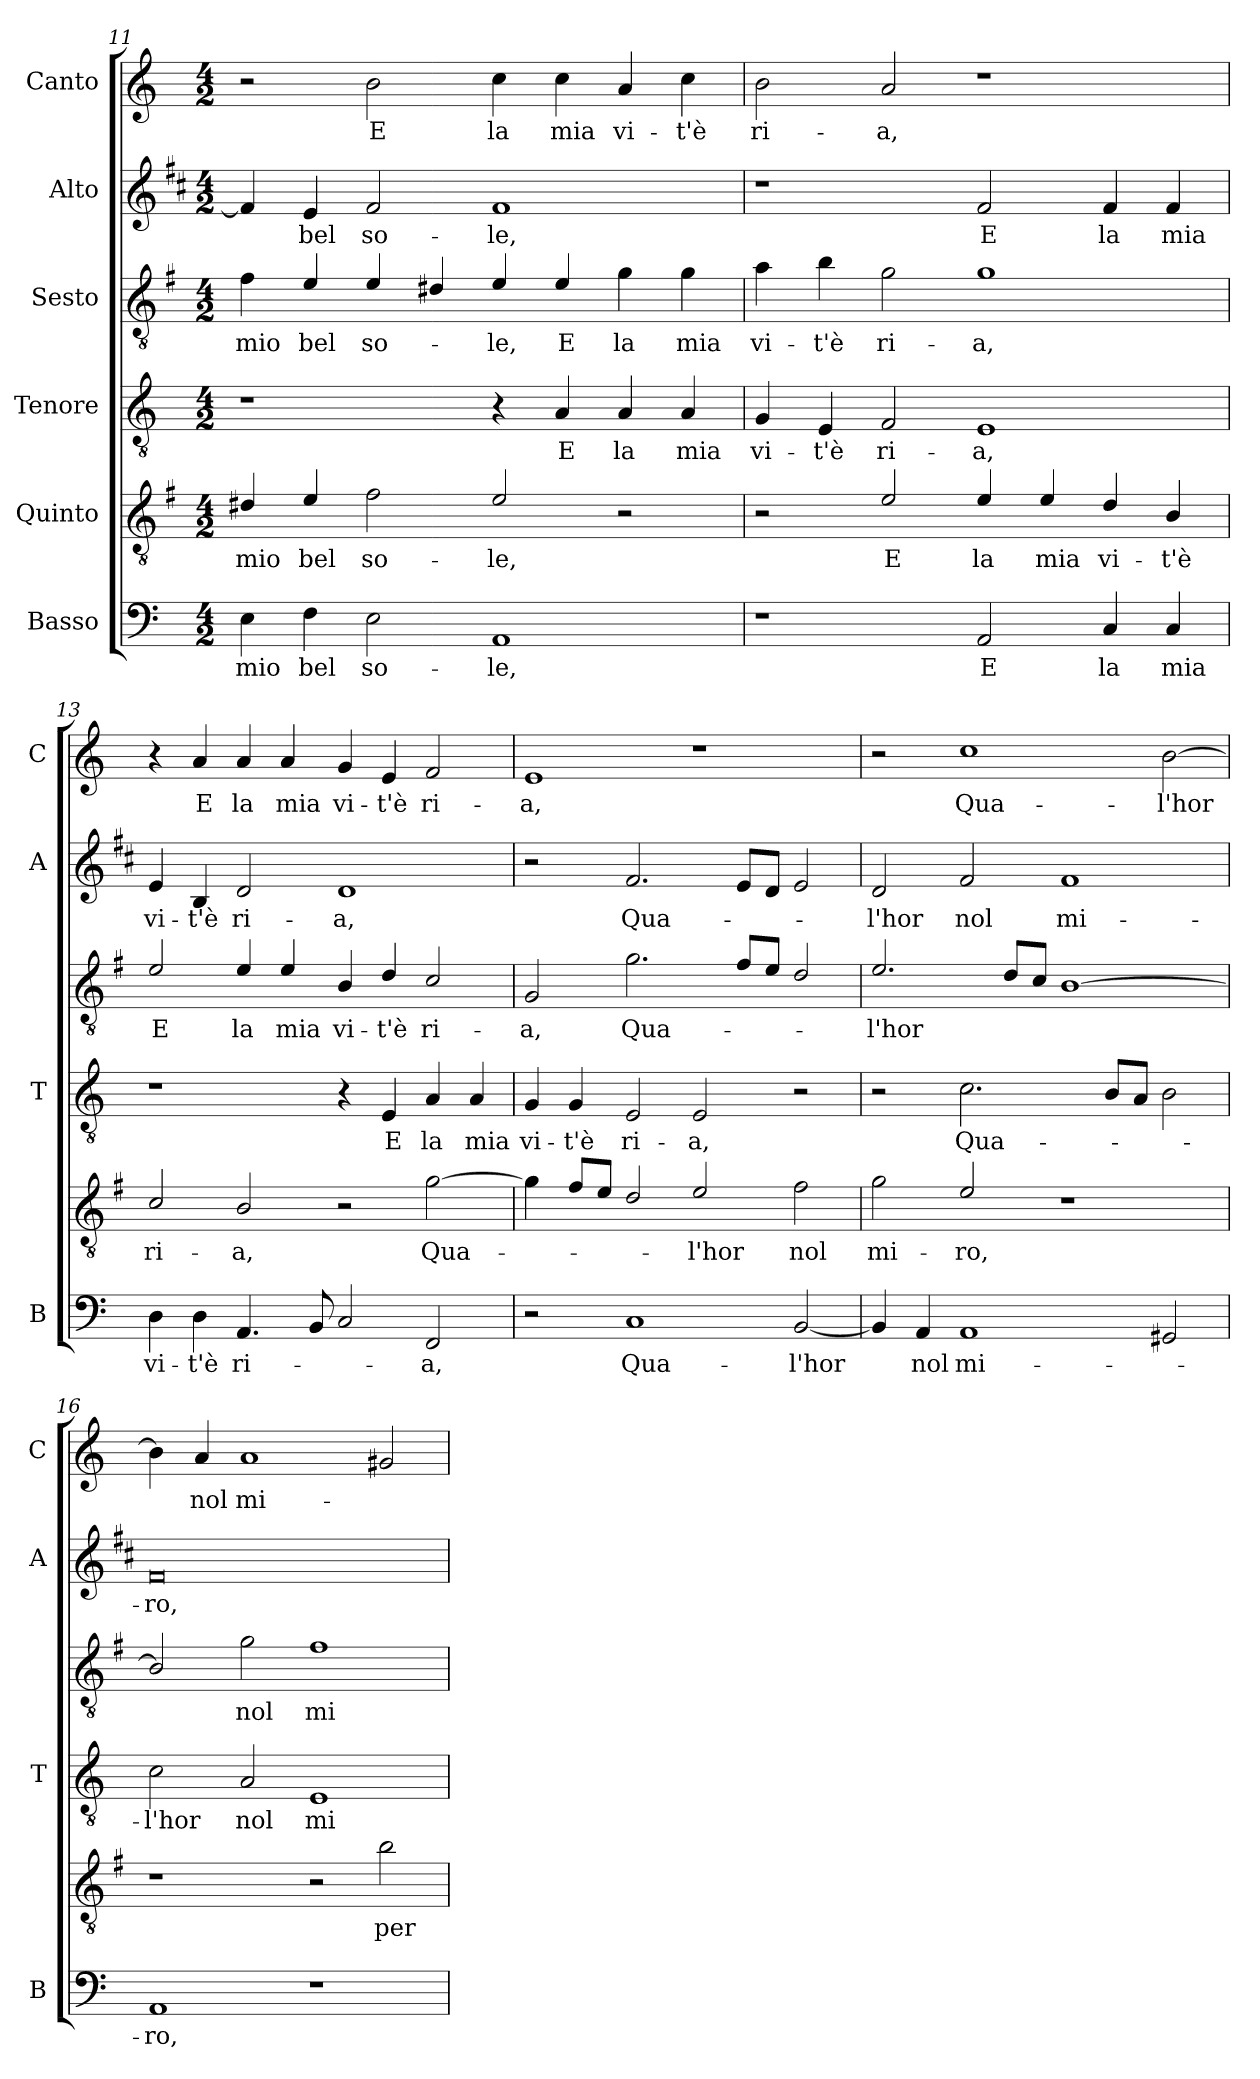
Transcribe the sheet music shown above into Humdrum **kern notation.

**kern	**text	**kern	**text	**kern	**text	**kern	**text	**kern	**text	**kern	**text
*part6	*part6	*part5	*part5	*part4	*part4	*part3	*part3	*part2	*part2	*part1	*part1
*staff6	*staff6	*staff5	*staff5	*staff4	*staff4	*staff3	*staff3	*staff2	*staff2	*staff1	*staff1
*I"Basso	*	*I"Quinto	*	*I"Tenore	*	*I"Sesto	*	*I"Alto	*	*I"Canto	*
*I'B	*	*	*	*I'T	*	*	*	*I'A	*	*I'C	*
*clefF4	*	*clefGv2	*	*clefGv2	*	*clefGv2	*	*clefG2	*	*clefG2	*
*	*	*ITrd4c7	*	*	*	*ITrd4c7	*	*ITrd1c2	*	*	*
*k[]	*	*k[]	*	*k[]	*	*k[]	*	*k[]	*	*k[]	*
*C:	*	*C:	*	*C:	*	*C:	*	*C:	*	*C:	*
*M4/2	*	*M4/2	*	*M4/2	*	*M4/2	*	*M4/2	*	*M4/2	*
=11	=11	=11	=11	=11	=11	=11	=11	=11	=11	=11	=11
!	!LO:LY:b	!	!LO:LY:b	!	!	!	!LO:LY:b	!	!	!	!
4E\	mio	4G#X/	mio	1r	.	4B\	mio	4e/]	.	2r	.
!	!LO:LY:b	!	!LO:LY:b	!	!	!	!LO:LY:b	!	!LO:LY:b	!	!
4F\	bel	4A/	bel	.	.	4A/	bel	4d/	bel	.	.
!	!LO:LY:b	!	!LO:LY:b	!	!	!	!LO:LY:b	!	!LO:LY:b	!	!LO:LY:b
2E\	so-	2B\	so-	.	.	4A/	so-	2e/	so-	2b\	E
.	.	.	.	.	.	4G#X/	.	.	.	.	.
!	!LO:LY:b	!	!LO:LY:b	!	!	!	!LO:LY:b	!	!LO:LY:b	!	!LO:LY:b
1AA	-le,	2A/	-le,	4r	.	4A/	-le,	1e	-le,	4cc\	la
!	!	!	!	!	!LO:LY:b	!	!LO:LY:b	!	!	!	!LO:LY:b
.	.	.	.	4A/	E	4A/	E	.	.	4cc\	mia
!	!	!	!	!	!LO:LY:b	!	!LO:LY:b	!	!	!	!LO:LY:b
.	.	2r	.	4A/	la	4c\	la	.	.	4a/	vi-
!	!	!	!	!	!LO:LY:b	!	!LO:LY:b	!	!	!	!LO:LY:b
.	.	.	.	4A/	mia	4c\	mia	.	.	4cc\	-t'è
=12	=12	=12	=12	=12	=12	=12	=12	=12	=12	=12	=12
!	!	!	!	!	!LO:LY:b	!	!LO:LY:b	!	!	!	!LO:LY:b
1r	.	2r	.	4G/	vi-	4d\	vi-	1r	.	2b\	ri-
!	!	!	!	!	!LO:LY:b	!	!LO:LY:b	!	!	!	!
.	.	.	.	4E/	-t'è	4e\	-t'è	.	.	.	.
!	!	!	!LO:LY:b	!	!LO:LY:b	!	!LO:LY:b	!	!	!	!LO:LY:b
.	.	2A/	E	2F/	ri-	2c\	ri-	.	.	2a/	-a,
!	!LO:LY:b	!	!LO:LY:b	!	!LO:LY:b	!	!LO:LY:b	!	!LO:LY:b	!	!
2AA/	E	4A/	la	1E	-a,	1c	-a,	2e/	E	1r	.
!	!	!	!LO:LY:b	!	!	!	!	!	!	!	!
.	.	4A/	mia	.	.	.	.	.	.	.	.
!	!LO:LY:b	!	!LO:LY:b	!	!	!	!	!	!LO:LY:b	!	!
4C/	la	4G/	vi-	.	.	.	.	4e/	la	.	.
!	!LO:LY:b	!	!LO:LY:b	!	!	!	!	!	!LO:LY:b	!	!
4C/	mia	4E/	-t'è	.	.	.	.	4e/	mia	.	.
=13	=13	=13	=13	=13	=13	=13	=13	=13	=13	=13	=13
!	!LO:LY:b	!	!LO:LY:b	!	!	!	!LO:LY:b	!	!LO:LY:b	!	!
4D\	vi-	2F/	ri-	1r	.	2A/	E	4d/	vi-	4r	.
!	!LO:LY:b	!	!	!	!	!	!	!	!LO:LY:b	!	!LO:LY:b
4D\	-t'è	.	.	.	.	.	.	4A/	-t'è	4a/	E
!	!LO:LY:b	!	!LO:LY:b	!	!	!	!LO:LY:b	!	!LO:LY:b	!	!LO:LY:b
4.AA/	ri-	2E/	-a,	.	.	4A/	la	2c/	ri-	4a/	la
!	!	!	!	!	!	!	!LO:LY:b	!	!	!	!LO:LY:b
.	.	.	.	.	.	4A/	mia	.	.	4a/	mia
8BB/	.	.	.	.	.	.	.	.	.	.	.
!	!	!	!	!	!	!	!LO:LY:b	!	!LO:LY:b	!	!LO:LY:b
2C/	.	2r	.	4r	.	4E/	vi-	1c	-a,	4g/	vi-
!	!	!	!	!	!LO:LY:b	!	!LO:LY:b	!	!	!	!LO:LY:b
.	.	.	.	4E/	E	4G/	-t'è	.	.	4e/	-t'è
!	!LO:LY:b	!	!LO:LY:b	!	!LO:LY:b	!	!LO:LY:b	!	!	!	!LO:LY:b
2FF/	-a,	[2c\	Qua-	4A/	la	2F/	ri-	.	.	2f/	ri-
!	!	!	!	!	!LO:LY:b	!	!	!	!	!	!
.	.	.	.	4A/	mia	.	.	.	.	.	.
!!LO:LB:g=z
=14	=14	=14	=14	=14	=14	=14	=14	=14	=14	=14	=14
!	!	!	!	!	!LO:LY:b	!	!LO:LY:b	!	!	!	!LO:LY:b
2r	.	4c\]	.	4G/	vi-	2C/	-a,	2r	.	1e	-a,
!	!	!	!	!	!LO:LY:b	!	!	!	!	!	!
.	.	8B/L	.	4G/	-t'è	.	.	.	.	.	.
.	.	8A/J	.	.	.	.	.	.	.	.	.
!	!LO:LY:b	!	!	!	!LO:LY:b	!	!LO:LY:b	!	!LO:LY:b	!	!
1C	Qua-	2G/	.	2E/	ri-	2.c\	Qua-	2.e/	Qua-	.	.
!	!	!	!LO:LY:b	!	!LO:LY:b	!	!	!	!	!	!
.	.	2A/	-l'hor	2E/	-a,	.	.	.	.	1r	.
.	.	.	.	.	.	8B/L	.	8d/L	.	.	.
.	.	.	.	.	.	8A/J	.	8c/J	.	.	.
!	!LO:LY:b	!	!LO:LY:b	!	!	!	!	!	!	!	!
[2BB/	-l'hor	2B\	nol	2r	.	2G/	.	2d/	.	.	.
=15	=15	=15	=15	=15	=15	=15	=15	=15	=15	=15	=15
!	!	!	!LO:LY:b	!	!	!	!LO:LY:b	!	!LO:LY:b	!	!
4BB/]	.	2c\	mi-	2r	.	2.A/	-l'hor	2c/	-l'hor	2r	.
!	!LO:LY:b	!	!	!	!	!	!	!	!	!	!
4AA/	nol	.	.	.	.	.	.	.	.	.	.
!	!LO:LY:b	!	!LO:LY:b	!	!LO:LY:b	!	!	!	!LO:LY:b	!	!LO:LY:b
1AA	mi-	2A/	-ro,	2.c\	Qua-	.	.	2e/	nol	1cc	Qua-
.	.	.	.	.	.	8G/L	.	.	.	.	.
.	.	.	.	.	.	8F/J	.	.	.	.	.
!	!	!	!	!	!	!	!	!	!LO:LY:b	!	!
.	.	1r	.	.	.	[1E	.	1e	mi-	.	.
.	.	.	.	8B/L	.	.	.	.	.	.	.
.	.	.	.	8A/J	.	.	.	.	.	.	.
!	!	!	!	!	!	!	!	!	!	!	!LO:LY:b
2GG#X/	.	.	.	2B\	.	.	.	.	.	[2b\	-l'hor
=16	=16	=16	=16	=16	=16	=16	=16	=16	=16	=16	=16
!	!LO:LY:b	!	!	!	!LO:LY:b	!	!	!	!LO:LY:b	!	!
1AA	-ro,	1r	.	2c\	-l'hor	2E/]	.	0e	-ro,	4b\]	.
!	!	!	!	!	!	!	!	!	!	!	!LO:LY:b
.	.	.	.	.	.	.	.	.	.	4a/	nol
!	!	!	!	!	!LO:LY:b	!	!LO:LY:b	!	!	!	!LO:LY:b
.	.	.	.	2A/	nol	2c\	nol	.	.	1a	mi-
!	!	!	!	!	!LO:LY:b	!	!LO:LY:b	!	!	!	!
1r	.	2r	.	1E	mi-	1B	mi-	.	.	.	.
!	!	!	!LO:LY:b	!	!	!	!	!	!	!	!
.	.	2e\	per-	.	.	.	.	.	.	2g#X/	.
=	=	=	=	=	=	=	=	=	=	=	=
*-	*-	*-	*-	*-	*-	*-	*-	*-	*-	*-	*-
